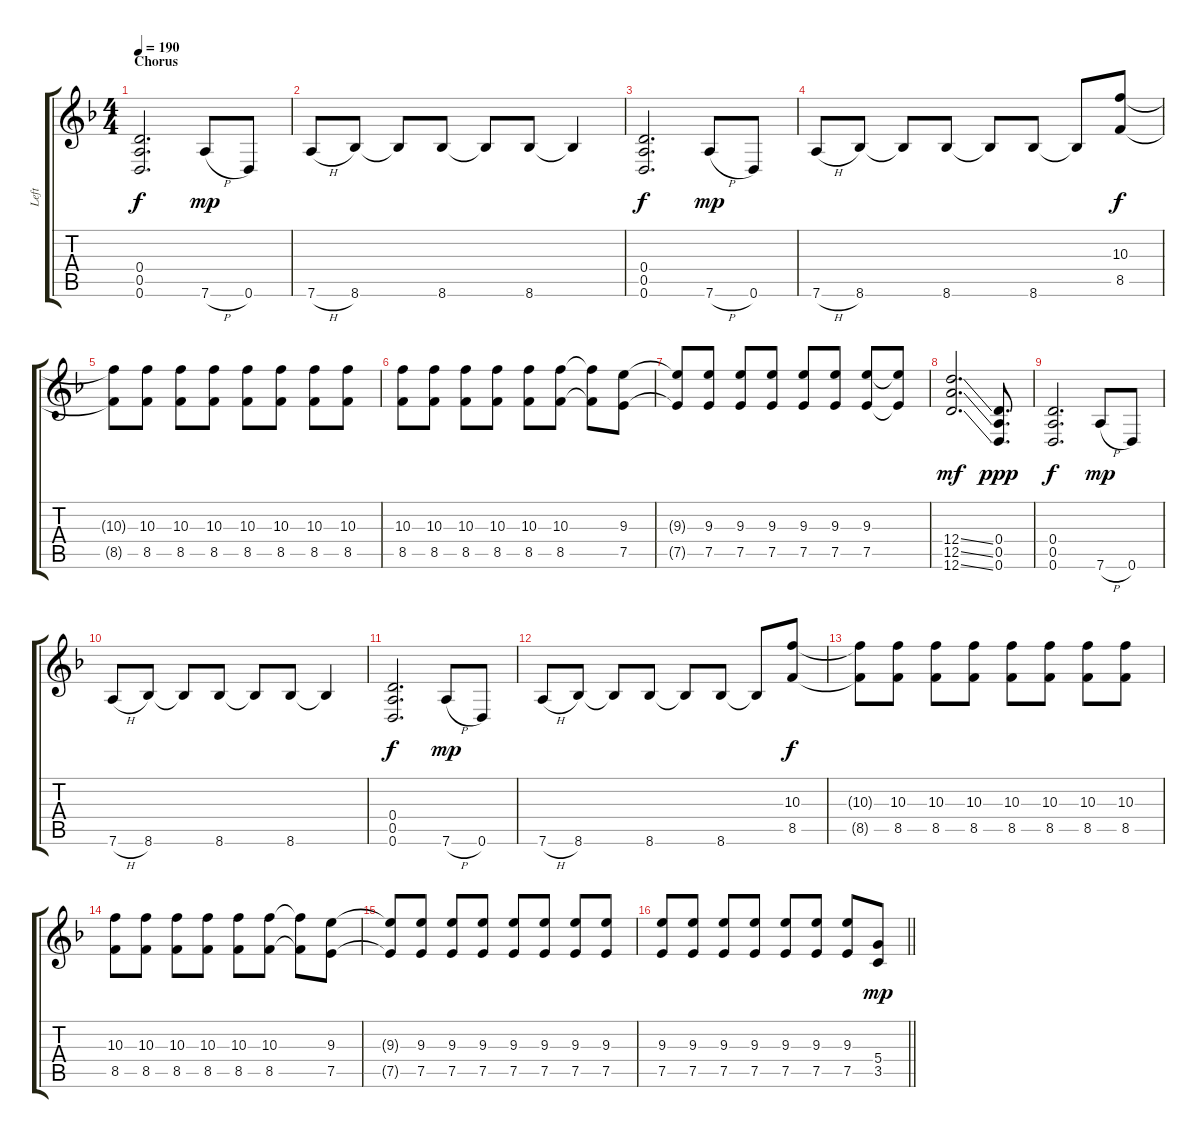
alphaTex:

\track ("Left" "Left") {instrument overdrivenguitar}
\staff {score tabs}
\tuning (E4 B3 G3 D3 A2 D2) {hide}
\ts (4 4)
\section ("" "Chorus")
\tempo 190
\clef g2
\ks dminor
(0.4 0.5 0.6).2{d dy f} 7.6{h}.8{dy mp} 0.6.8 |
7.6{h}.8 8.6.8 8.6{t}.8 8.6.8 8.6{t}.8 8.6.8 8.6{t}.4 |
(0.4 0.5 0.6).2{d dy f} 7.6{h}.8{dy mp} 0.6.8 |
7.6{h}.8 8.6.8 8.6{t}.8 8.6.8 8.6{t}.8 8.6.8 8.6{t}.8 (10.3 8.5).8{dy f} |
(10.3{t} 8.5{t}).8 (10.3 8.5).8 (10.3 8.5).8 (10.3 8.5).8 (10.3 8.5).8 (10.3 8.5).8 (10.3 8.5).8 (10.3 8.5).8 |
(10.3 8.5).8 (10.3 8.5).8 (10.3 8.5).8 (10.3 8.5).8 (10.3 8.5).8 (10.3 8.5).8 (10.3{t} 8.5{t}).8 (9.3 7.5).8 |
(9.3{t} 7.5{t}).8 (9.3 7.5).8 (9.3 7.5).8 (9.3 7.5).8 (9.3 7.5).8 (9.3 7.5).8 (9.3 7.5).8 (9.3{t} 7.5{t}).8 |
(12.4{ss} 12.5{ss} 12.6{ss}).2{d dy mf} (0.4 0.5 0.6).8{d dy ppp} |
(0.4 0.5 0.6).2{d dy f} 7.6{h}.8{dy mp} 0.6.8 |
7.6{h}.8 8.6.8 8.6{t}.8 8.6.8 8.6{t}.8 8.6.8 8.6{t}.4 |
(0.4 0.5 0.6).2{d dy f} 7.6{h}.8{dy mp} 0.6.8 |
7.6{h}.8 8.6.8 8.6{t}.8 8.6.8 8.6{t}.8 8.6.8 8.6{t}.8 (10.3 8.5).8{dy f} |
(10.3{t} 8.5{t}).8 (10.3 8.5).8 (10.3 8.5).8 (10.3 8.5).8 (10.3 8.5).8 (10.3 8.5).8 (10.3 8.5).8 (10.3 8.5).8 |
(10.3 8.5).8 (10.3 8.5).8 (10.3 8.5).8 (10.3 8.5).8 (10.3 8.5).8 (10.3 8.5).8 (10.3{t} 8.5{t}).8 (9.3 7.5).8 |
(9.3{t} 7.5{t}).8 (9.3 7.5).8 (9.3 7.5).8 (9.3 7.5).8 (9.3 7.5).8 (9.3 7.5).8 (9.3 7.5).8 (9.3 7.5).8 |
\barLineRight lightlight
(9.3 7.5).8 (9.3 7.5).8 (9.3 7.5).8 (9.3 7.5).8 (9.3 7.5).8 (9.3 7.5).8 (9.3 7.5).8 (5.4 3.5).8{dy mp}
